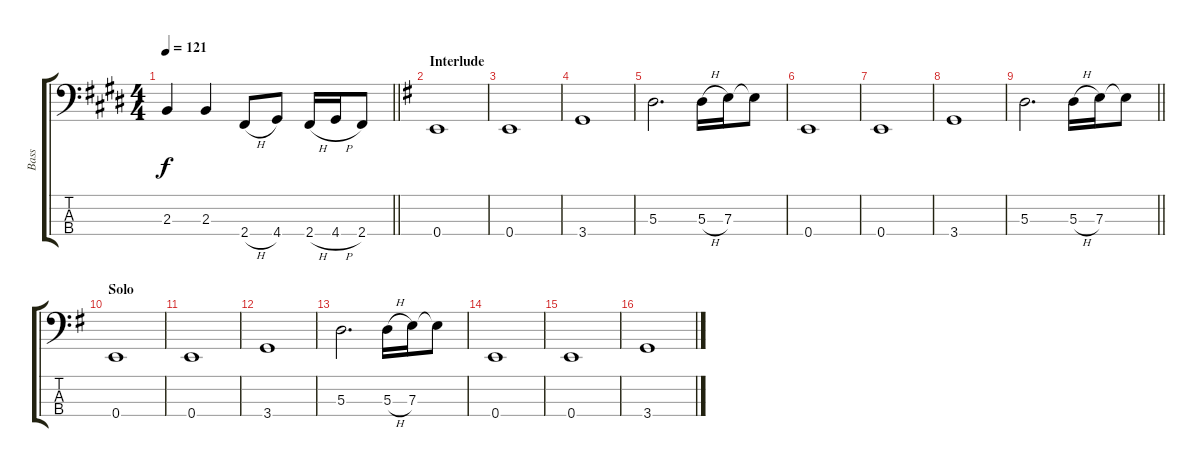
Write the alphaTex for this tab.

\track ("Bass" "Bass") {instrument electricbassfinger}
\staff {score tabs}
\tuning (G2 D2 A1 E1) {hide}
\ts (4 4)
\tempo 121
\clef f4
\barLineRight lightlight
\ks e
2.3.4{dy f} 2.3.4 2.4{h}.8 4.4.8 2.4{h}.16 4.4{h}.16 2.4.8 |
\section ("" "Interlude")
\ks g
0.4.1 |
0.4.1 |
3.4.1 |
5.3.2{d} 5.3{h}.16 7.3.16 7.3{t}.8 |
0.4.1 |
0.4.1 |
3.4.1 |
\barLineRight lightlight
5.3.2{d} 5.3{h}.16 7.3.16 7.3{t}.8 |
\section ("" "Solo")
0.4.1 |
0.4.1 |
3.4.1 |
5.3.2{d} 5.3{h}.16 7.3.16 7.3{t}.8 |
0.4.1 |
0.4.1 |
3.4.1
